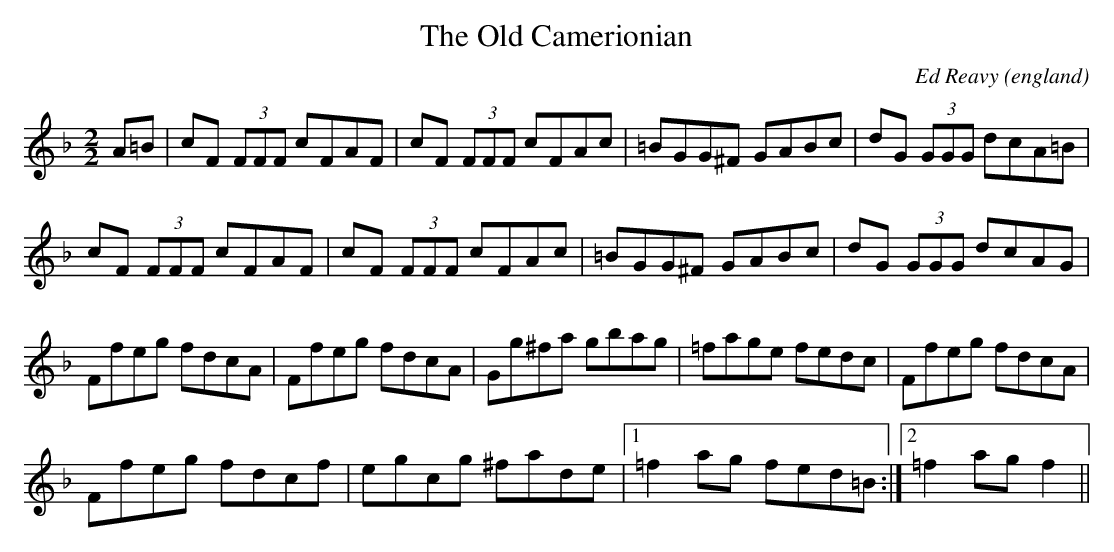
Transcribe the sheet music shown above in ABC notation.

X:1
T:The Old Camerionian
O:england
C:Ed Reavy
M:2/2
L:1/8
K:F
A=B|cF (3FFF cFAF|cF (3FFF cFAc|=BGG^F GABc|dG (3GGG dcA=B|
cF (3FFF cFAF|cF (3FFF cFAc|=BGG^F GABc|dG (3GGG dcAG|
Ffeg fdcA|Ffeg fdcA|Gg^fa gbag|=fage fedc|Ffeg fdcA|
Ffeg fdcf|egcg ^fade|1=f2 ag fed=B:|2=f2 ag f2||
